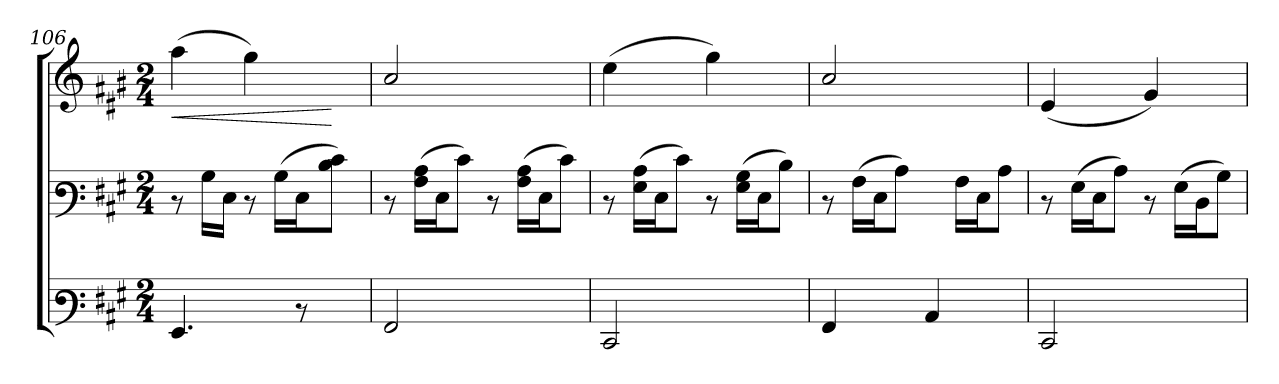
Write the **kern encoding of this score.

**kern	**kern	**kern	**dynam
*part2	*part2	*part1	*part1
*staff3	*staff2	*staff1	*staff1
*clefF3	*clefF3	*clefG3	*
*k[f#c#g#]	*k[f#c#g#]	*k[f#c#g#]	*
*M2/4	*M2/4	*M2/4	*
=106	=106	=106	=106
!	!	!	!LO:HP:b
4.GG#/	8rD	(>4ff#\	<
.	16B\LL	.	.
.	16E\JJ	.	.
.	8rD	4ee\)	.
16ryy	(>16B\LL	.	.
8rD	16E\J	.	.
.	8d\ 8e\J)	8ryy	[
16ryy	.	.	.
=107	=107	=107	=107
2AA/	8rD	2a/	.
.	(>16A\ 16c#\LL	.	.
.	16E\J	.	.
.	8e\J)	.	.
.	8rD	.	.
4ryy	(>16A\ 16c#\LL	4ryy	.
.	16E\J	.	.
.	8e\J)	.	.
=108	=108	=108	=108
2EE/	8rD	(>4cc#\	.
.	(>16G#\ 16c#\LL	.	.
.	16E\J	.	.
.	8e\J)	8ryy	.
.	8rD	4ee\)	.
4ryy	(>16G#\ 16B\LL	.	.
.	16E\J	.	.
.	8d\J)	8ryy	.
!!LO:LB:g=z
=109	=109	=109	=109
*^	*^	*	*
4.ryy	(>4AA/	8rD	2ryy	2a/	.
.	.	(>16A\LL	.	.	.
.	.	16E\J	.	.	.
.	8ryy	8c#\J)	.	.	.
4C#/	4.ryy	4.ryy	.	.	.
.	.	.	16A\LL	4ryy	.
.	.	.	16E\J	.	.
8ryy	.	.	8c#\J)	.	.
*v	*v	*	*	*	*
*	*v	*v	*	*
=110	=110	=110	=110
2EE/	8rD	(<4c#/	.
.	(>16G#\LL	.	.
.	16E\J	.	.
.	8c#\J)	8ryy	.
.	8rD	4e/)	.
4ryy	(>16G#\LL	.	.
.	16D\J	.	.
.	8B\J)	8ryy	.
=	=	=	=
*-	*-	*-	*-
